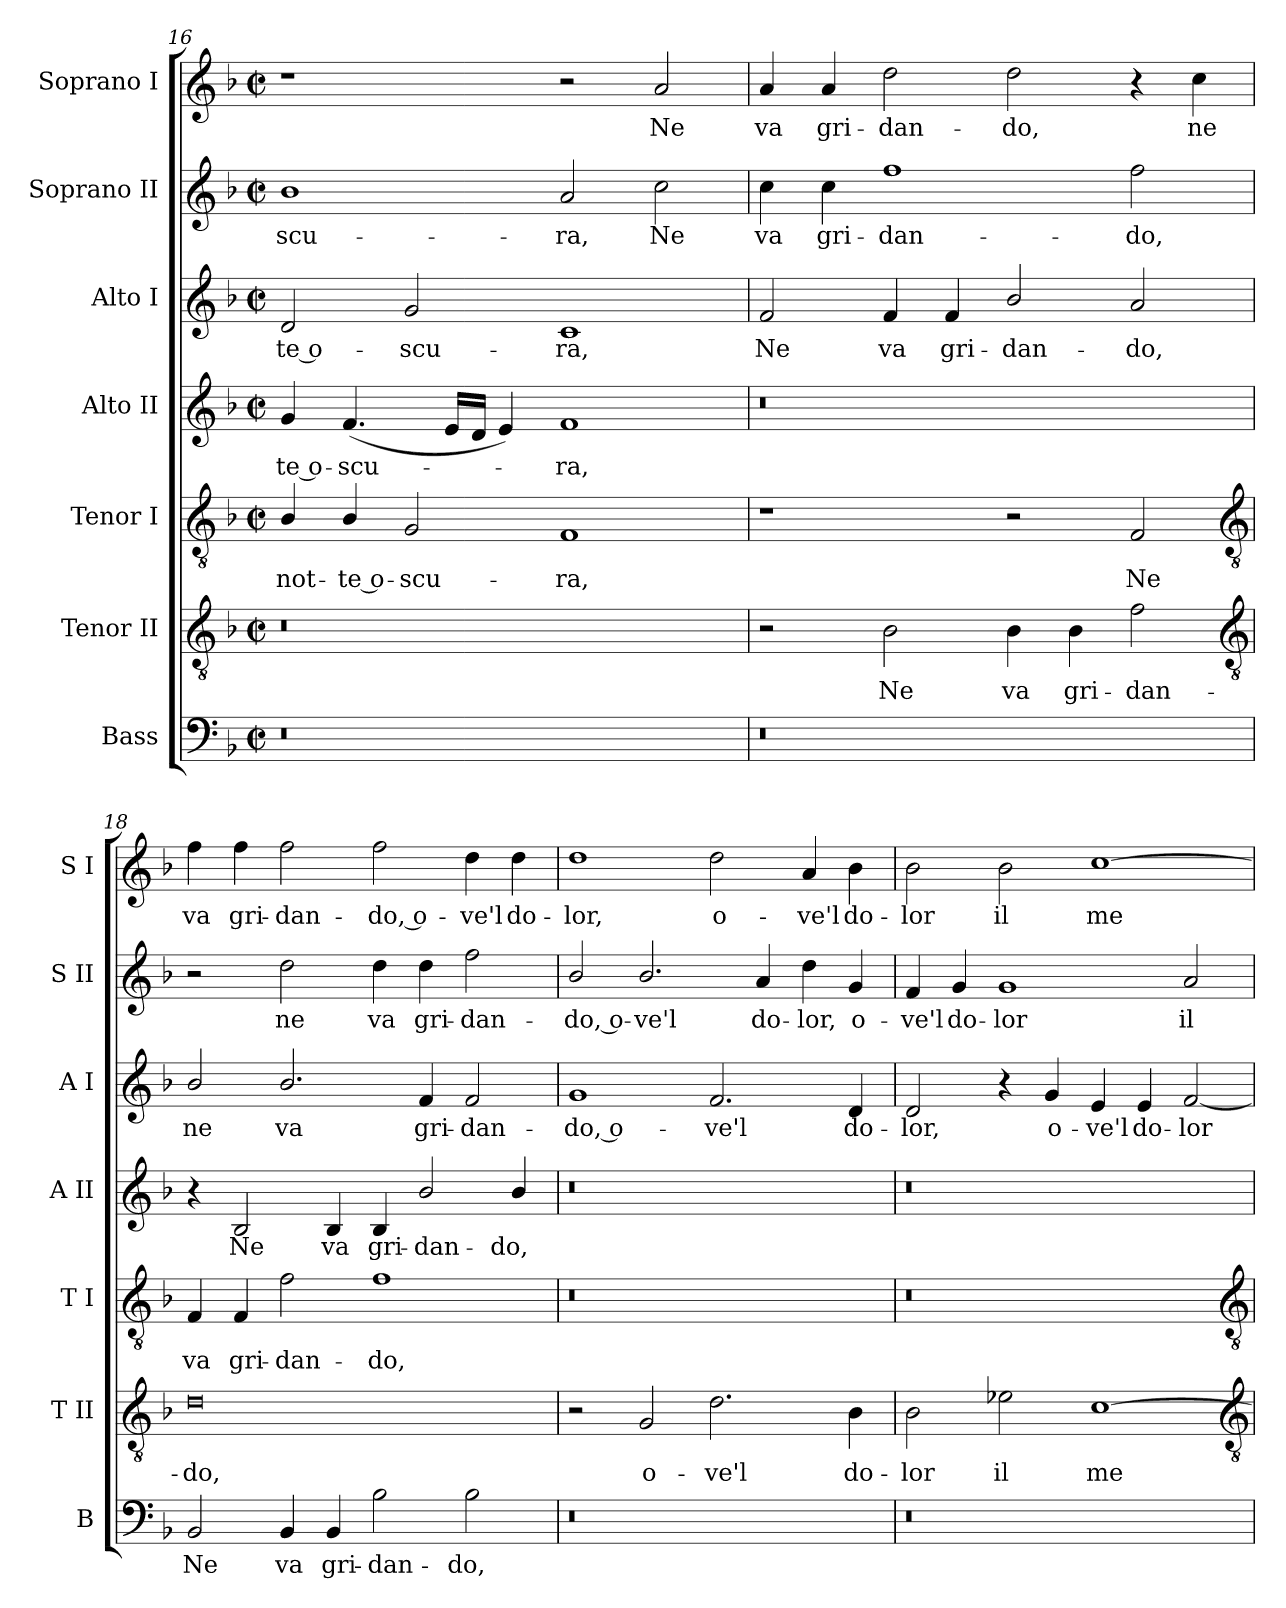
**kern	**text	**kern	**text	**kern	**text	**kern	**text	**kern	**text	**kern	**text	**kern	**text
*part7	*part7	*part6	*part6	*part5	*part5	*part4	*part4	*part3	*part3	*part2	*part2	*part1	*part1
*staff7	*staff7	*staff6	*staff6	*staff5	*staff5	*staff4	*staff4	*staff3	*staff3	*staff2	*staff2	*staff1	*staff1
*I"Bass	*	*I"Tenor II	*	*I"Tenor I	*	*I"Alto II	*	*I"Alto I	*	*I"Soprano II	*	*I"Soprano I	*
*I'B	*	*I'T II	*	*I'T I	*	*I'A II	*	*I'A I	*	*I'S II	*	*I'S I	*
*clefF4	*	*clefGv2	*	*clefGv2	*	*clefG2	*	*clefG2	*	*clefG2	*	*clefG2	*
*k[b-]	*	*k[b-]	*	*k[b-]	*	*k[b-]	*	*k[b-]	*	*k[b-]	*	*k[b-]	*
*M2/2	*	*M2/2	*	*M2/2	*	*M2/2	*	*M2/2	*	*M2/2	*	*M2/2	*
*met(c|)	*	*met(c|)	*	*met(c|)	*	*met(c|)	*	*met(c|)	*	*met(c|)	*	*met(c|)	*
=16	=16	=16	=16	=16	=16	=16	=16	=16	=16	=16	=16	=16	=16
!	!	!	!	!	!LO:LY:b	!	!LO:LY:b	!	!LO:LY:b	!	!LO:LY:b	!	!
0r	.	0r	.	4B-/	not-	4g	-te o-	2d	-te o-	1b-	-scu-	1r	.
!	!	!	!	!	!LO:LY:b	!	!LO:LY:b	!	!	!	!	!	!
.	.	.	.	4B-/	-te o-	(<4.f	-scu-	.	.	.	.	.	.
!	!	!	!	!	!LO:LY:b	!	!	!	!LO:LY:b	!	!	!	!
.	.	.	.	2G	-scu-	.	.	2g	-scu-	.	.	.	.
.	.	.	.	.	.	16eLL	.	.	.	.	.	.	.
.	.	.	.	.	.	16dJJ	.	.	.	.	.	.	.
.	.	.	.	.	.	4e)	.	.	.	.	.	.	.
!	!	!	!	!	!LO:LY:b	!	!LO:LY:b	!	!LO:LY:b	!	!LO:LY:b	!	!
.	.	.	.	1F	-ra,	1f	ra,	1c	-ra,	2a	-ra,	2r	.
!	!	!	!	!	!	!	!	!	!	!	!LO:LY:b	!	!LO:LY:b
.	.	.	.	.	.	.	.	.	.	2cc	Ne	2a	Ne
=17	=17	=17	=17	=17	=17	=17	=17	=17	=17	=17	=17	=17	=17
!	!	!	!	!	!	!	!	!	!LO:LY:b	!	!LO:LY:b	!	!LO:LY:b
0r	.	2r	.	1r	.	0r	.	2f	Ne	4cc	va	4a	va
!	!	!	!	!	!	!	!	!	!	!	!LO:LY:b	!	!LO:LY:b
.	.	.	.	.	.	.	.	.	.	4cc	gri-	4a	gri-
!	!	!	!LO:LY:b	!	!	!	!	!	!LO:LY:b	!	!LO:LY:b	!	!LO:LY:b
.	.	2B-	Ne	.	.	.	.	4f	va	1ff	-dan-	2dd	-dan-
!	!	!	!	!	!	!	!	!	!LO:LY:b	!	!	!	!
.	.	.	.	.	.	.	.	4f	gri-	.	.	.	.
!	!	!	!LO:LY:b	!	!	!	!	!	!LO:LY:b	!	!	!	!LO:LY:b
.	.	4B-	va	2r	.	.	.	2b-/	-dan-	.	.	2dd	-do,
!	!	!	!LO:LY:b	!	!	!	!	!	!	!	!	!	!
.	.	4B-	gri-	.	.	.	.	.	.	.	.	.	.
!	!	!	!LO:LY:b	!	!LO:LY:b	!	!	!	!LO:LY:b	!	!LO:LY:b	!	!
.	.	2f	-dan-	2F	Ne	.	.	2a	-do,	2ff	-do,	4r	.
!	!	!	!	!	!	!	!	!	!	!	!	!	!LO:LY:b
.	.	.	.	.	.	.	.	.	.	.	.	4cc	ne
*	*	*clefGv2	*	*clefGv2	*	*	*	*	*	*	*	*	*
!!LO:LB:g=z
=18	=18	=18	=18	=18	=18	=18	=18	=18	=18	=18	=18	=18	=18
!	!LO:LY:b	!	!LO:LY:b	!	!LO:LY:b	!	!	!	!LO:LY:b	!	!	!	!LO:LY:b
2BB-	Ne	0d	-do,	4F	va	4r	.	2b-/	ne	2r	.	4ff	va
!	!	!	!	!	!LO:LY:b	!	!LO:LY:b	!	!	!	!	!	!LO:LY:b
.	.	.	.	4F	gri-	2B-	Ne	.	.	.	.	4ff	gri-
!	!LO:LY:b	!	!	!	!LO:LY:b	!	!	!	!LO:LY:b	!	!LO:LY:b	!	!LO:LY:b
4BB-	va	.	.	2f	-dan-	.	.	2.b-/	va	2dd	ne	2ff	-dan-
!	!LO:LY:b	!	!	!	!	!	!LO:LY:b	!	!	!	!	!	!
4BB-	gri-	.	.	.	.	4B-	va	.	.	.	.	.	.
!	!LO:LY:b	!	!	!	!LO:LY:b	!	!LO:LY:b	!	!	!	!LO:LY:b	!	!LO:LY:b
2B-	-dan-	.	.	1f	-do,	4B-	gri-	.	.	4dd	va	2ff	-do, o-
!	!	!	!	!	!	!	!LO:LY:b	!	!LO:LY:b	!	!LO:LY:b	!	!
.	.	.	.	.	.	2b-/	-dan-	4f	gri-	4dd	gri-	.	.
!	!LO:LY:b	!	!	!	!	!	!	!	!LO:LY:b	!	!LO:LY:b	!	!LO:LY:b
2B-	-do,	.	.	.	.	.	.	2f	-dan-	2ff	-dan-	4dd	-ve'l
!	!	!	!	!	!	!	!LO:LY:b	!	!	!	!	!	!LO:LY:b
.	.	.	.	.	.	4b-/	-do,	.	.	.	.	4dd	do-
=19	=19	=19	=19	=19	=19	=19	=19	=19	=19	=19	=19	=19	=19
!	!	!	!	!	!	!	!	!	!LO:LY:b	!	!LO:LY:b	!	!LO:LY:b
0r	.	2r	.	0r	.	0r	.	1g	-do, o-	2b-/	-do, o-	1dd	-lor,
!	!	!	!LO:LY:b	!	!	!	!	!	!	!	!LO:LY:b	!	!
.	.	2G	o-	.	.	.	.	.	.	2.b-/	-ve'l	.	.
!	!	!	!LO:LY:b	!	!	!	!	!	!LO:LY:b	!	!	!	!LO:LY:b
.	.	2.d	-ve'l	.	.	.	.	2.f	-ve'l	.	.	2dd	o-
!	!	!	!	!	!	!	!	!	!	!	!LO:LY:b	!	!
.	.	.	.	.	.	.	.	.	.	4a	do-	.	.
!	!	!	!	!	!	!	!	!	!	!	!LO:LY:b	!	!LO:LY:b
.	.	.	.	.	.	.	.	.	.	4dd	-lor,	4a	-ve'l
!	!	!	!LO:LY:b	!	!	!	!	!	!LO:LY:b	!	!LO:LY:b	!	!LO:LY:b
.	.	4B-	do-	.	.	.	.	4d	do-	4g	o-	4b-	do-
=20	=20	=20	=20	=20	=20	=20	=20	=20	=20	=20	=20	=20	=20
!	!	!	!LO:LY:b	!	!	!	!	!	!LO:LY:b	!	!LO:LY:b	!	!LO:LY:b
0r	.	2B-	-lor	0r	.	0r	.	2d	-lor,	4f	-ve'l	2b-	-lor
!	!	!	!	!	!	!	!	!	!	!	!LO:LY:b	!	!
.	.	.	.	.	.	.	.	.	.	4g	do-	.	.
!	!	!	!LO:LY:b	!	!	!	!	!	!	!	!LO:LY:b	!	!LO:LY:b
.	.	2e-X	il	.	.	.	.	4r	.	1g	-lor	2b-	il
!	!	!	!	!	!	!	!	!	!LO:LY:b	!	!	!	!
.	.	.	.	.	.	.	.	4g	o-	.	.	.	.
!	!	!	!LO:LY:b	!	!	!	!	!	!LO:LY:b	!	!	!	!LO:LY:b
.	.	[1c	me-	.	.	.	.	4e	-ve'l	.	.	[1cc	me-
!	!	!	!	!	!	!	!	!	!LO:LY:b	!	!	!	!
.	.	.	.	.	.	.	.	4e	do-	.	.	.	.
!	!	!	!	!	!	!	!	!	!LO:LY:b	!	!LO:LY:b	!	!
.	.	.	.	.	.	.	.	[2f	-lor	2a	il	.	.
*	*	*clefGv2	*	*clefGv2	*	*	*	*	*	*	*	*	*
=	=	=	=	=	=	=	=	=	=	=	=	=	=
*-	*-	*-	*-	*-	*-	*-	*-	*-	*-	*-	*-	*-	*-
